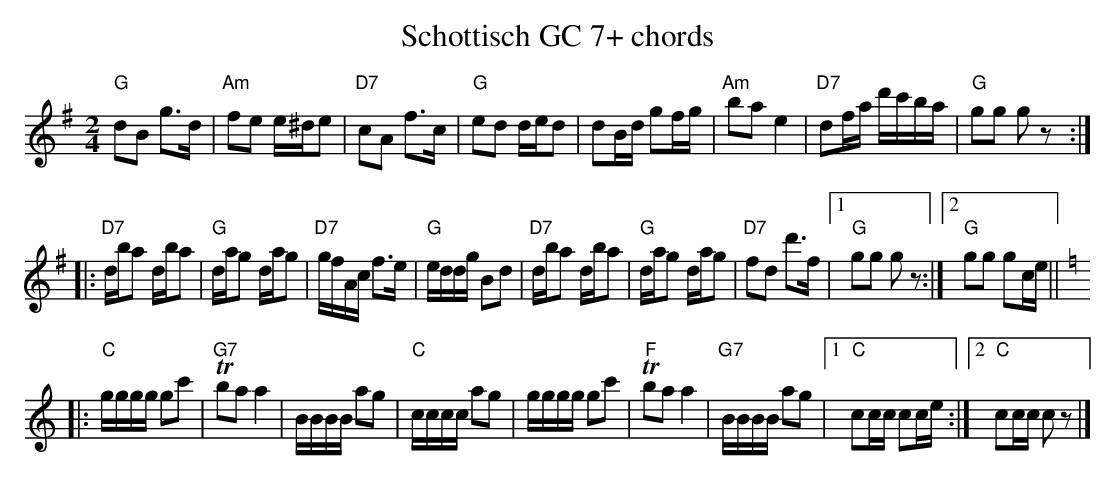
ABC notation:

X:1
T:Schottisch GC 7+ chords
M:2/4
L:1/8
K:Gmaj%%MIDI gchordon
"G"dB g>d | "Am"fe e/2^d/2e | "D7"cA f>c | "G"ed d/2e/2d | dB/2d/2 gf/2g/2 | "Am"bae2 | "D7"df/2a/2 d'/2c'/2b/2a/2 | "G"gg gz :|
|: [L:1/16] "D7"dba2 dba2 | "G"dag2 dag2 | "D7"gfAc f3e | "G"eddg B2d2 | "D7"dba2 dba2 | "G"dag2 dag2 | "D7"f2d2 d'3f |1 "G"g2g2 g2z2 :|2 "G"g2g2 g2ce || [K:Cmaj]
|: "C"gggg g2c'2 | "G7"Tb2a2a4 | BBBB a2g2 | "C"cccc a2g2 | gggg g2c'2 | "F"Tb2a2a4 | "G7"BBBB a2g2 |1 "C"c2cc c2ce :|2 "C"c2cc c2z2 |]
